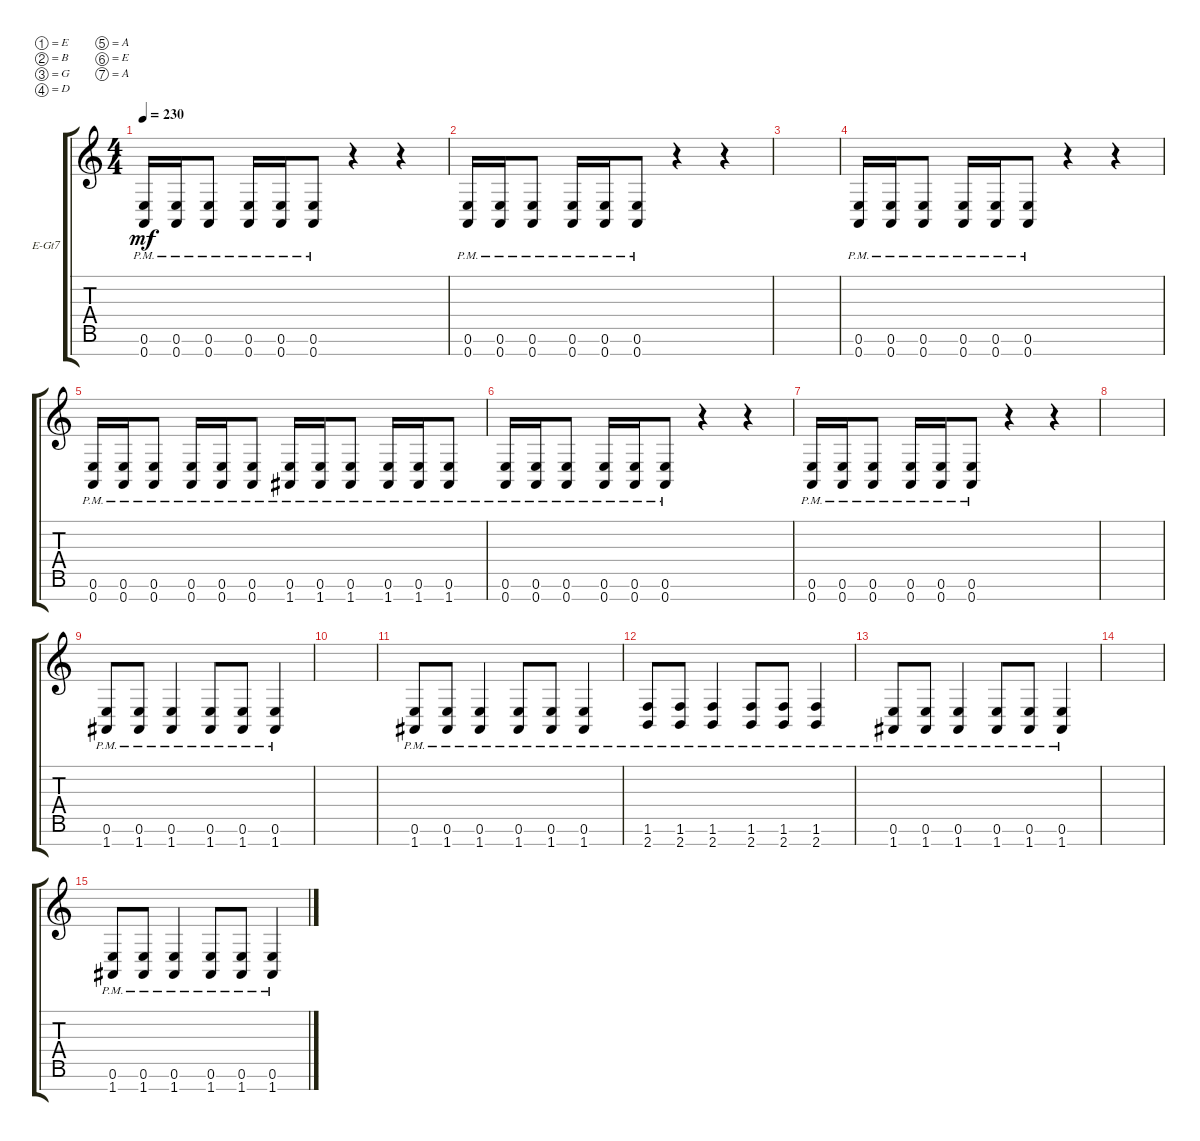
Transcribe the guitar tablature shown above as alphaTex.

\defaultSystemsLayout 4
\bracketExtendMode groupsimilarinstruments
\firstSystemTrackNameOrientation horizontal
\otherSystemsTrackNameOrientation horizontal
\track ("Electric Guitar" "E-Gt7") {instrument distortionguitar}
\staff {score tabs}
\tuning (E4 B3 G3 D3 A2 E2 A1)
\ts (4 4)
\tempo 230
\clef g2
\ks c
(0.7{pm} 0.6{pm}).16{dy mf} (0.7{pm} 0.6{pm}).16 (0.7{pm} 0.6{pm}).8 (0.7{pm} 0.6{pm}).16 (0.7{pm} 0.6{pm}).16 (0.7{pm} 0.6{pm}).8 r.4 r.4 |
(0.7{pm} 0.6{pm}).16 (0.7{pm} 0.6{pm}).16 (0.7{pm} 0.6{pm}).8 (0.7{pm} 0.6{pm}).16 (0.7{pm} 0.6{pm}).16 (0.7{pm} 0.6{pm}).8 r.4 r.4 |
|
(0.7{pm} 0.6{pm}).16 (0.7{pm} 0.6{pm}).16 (0.7{pm} 0.6{pm}).8 (0.7{pm} 0.6{pm}).16 (0.7{pm} 0.6{pm}).16 (0.7{pm} 0.6{pm}).8 r.4 r.4 |
(0.7{pm} 0.6{pm}).16 (0.7{pm} 0.6{pm}).16 (0.7{pm} 0.6{pm}).8 (0.7{pm} 0.6{pm}).16 (0.7{pm} 0.6{pm}).16 (0.7{pm} 0.6{pm}).8 (1.7{pm} 0.6{pm}).16 (1.7{pm} 0.6{pm}).16 (1.7{pm} 0.6{pm}).8 (1.7{pm} 0.6{pm}).16 (1.7{pm} 0.6{pm}).16 (1.7{pm} 0.6{pm}).8 |
(0.7{pm} 0.6{pm}).16 (0.7{pm} 0.6{pm}).16 (0.7{pm} 0.6{pm}).8 (0.7{pm} 0.6{pm}).16 (0.7{pm} 0.6{pm}).16 (0.7{pm} 0.6{pm}).8 r.4 r.4 |
(0.7{pm} 0.6{pm}).16 (0.7{pm} 0.6{pm}).16 (0.7{pm} 0.6{pm}).8 (0.7{pm} 0.6{pm}).16 (0.7{pm} 0.6{pm}).16 (0.7{pm} 0.6{pm}).8 r.4 r.4 |
|
(1.7{pm} 0.6{pm}).8 (1.7{pm} 0.6{pm}).8 (1.7{pm} 0.6{pm}).4 (1.7{pm} 0.6{pm}).8 (1.7{pm} 0.6{pm}).8 (1.7{pm} 0.6{pm}).4 |
|
(1.7{pm} 0.6{pm}).8 (1.7{pm} 0.6{pm}).8 (1.7{pm} 0.6{pm}).4 (1.7{pm} 0.6{pm}).8 (1.7{pm} 0.6{pm}).8 (1.7{pm} 0.6{pm}).4 |
(2.7{pm} 1.6{pm}).8 (2.7{pm} 1.6{pm}).8 (2.7{pm} 1.6{pm}).4 (2.7{pm} 1.6{pm}).8 (2.7{pm} 1.6{pm}).8 (2.7{pm} 1.6{pm}).4 |
(1.7{pm} 0.6{pm}).8 (1.7{pm} 0.6{pm}).8 (1.7{pm} 0.6{pm}).4 (1.7{pm} 0.6{pm}).8 (1.7{pm} 0.6{pm}).8 (1.7{pm} 0.6{pm}).4 |
|
(1.7{pm} 0.6{pm}).8 (1.7{pm} 0.6{pm}).8 (1.7{pm} 0.6{pm}).4 (1.7{pm} 0.6{pm}).8 (1.7{pm} 0.6{pm}).8 (1.7{pm} 0.6{pm}).4
